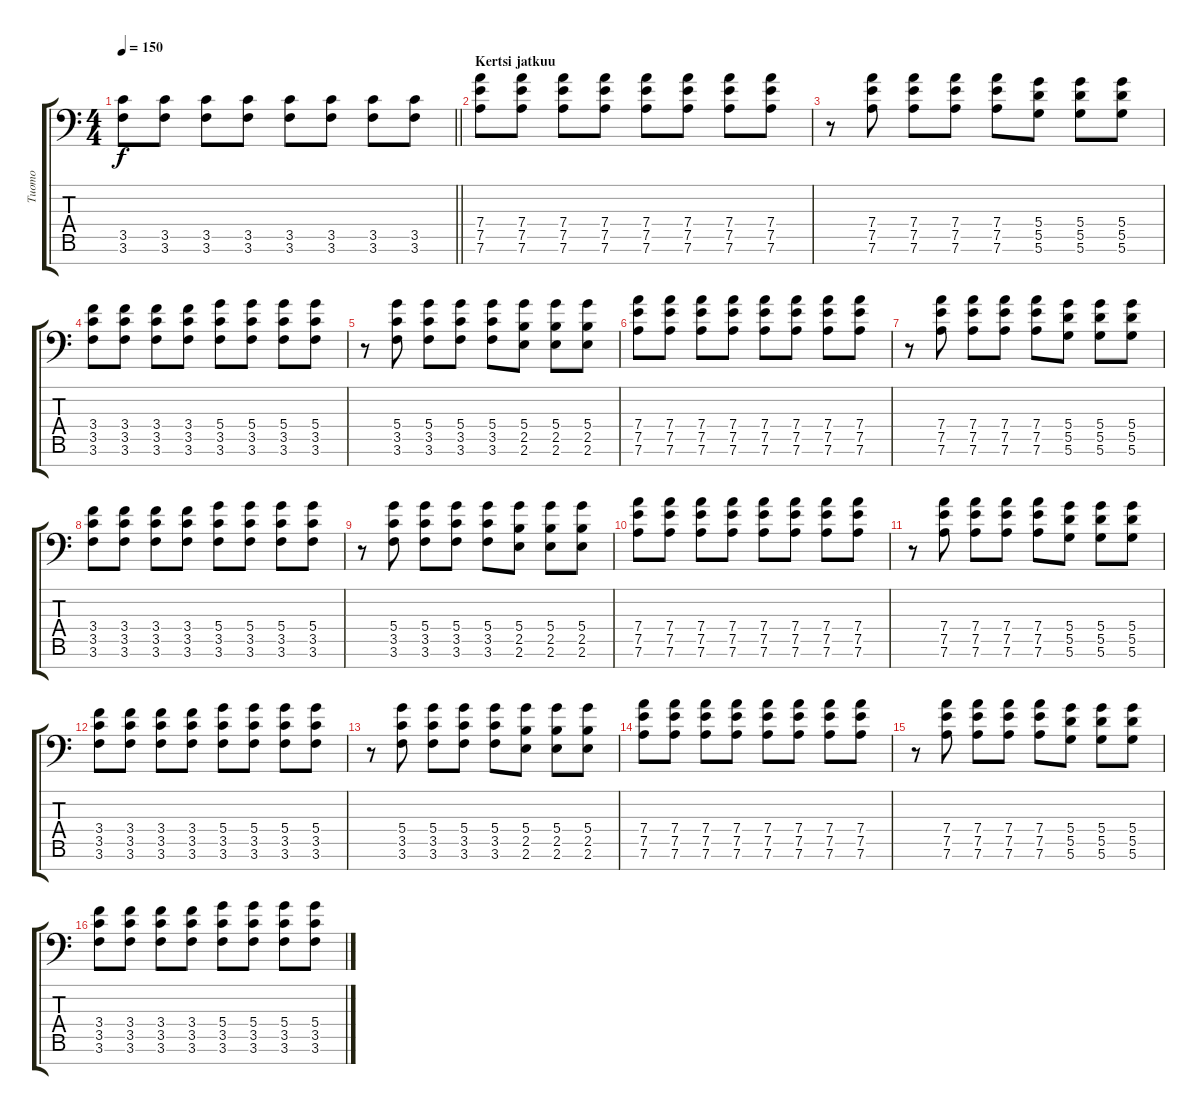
\track ("Tuomo" "Tuomo") {instrument distortionguitar}
\staff {score tabs}
\tuning (E4 B3 G3 D3 A2 D2 A1) {hide}
\ts (4 4)
\tempo 150
\clef f4
\barLineRight lightlight
\ks c
(3.5 3.6).8{dy f} (3.5 3.6).8 (3.5 3.6).8 (3.5 3.6).8 (3.5 3.6).8 (3.5 3.6).8 (3.5 3.6).8 (3.5 3.6).8 |
\section ("" "Kertsi jatkuu")
(7.4 7.5 7.6).8 (7.4 7.5 7.6).8 (7.4 7.5 7.6).8 (7.4 7.5 7.6).8 (7.4 7.5 7.6).8 (7.4 7.5 7.6).8 (7.4 7.5 7.6).8 (7.4 7.5 7.6).8 |
r.8 (7.4 7.5 7.6).8 (7.4 7.5 7.6).8 (7.4 7.5 7.6).8 (7.4 7.5 7.6).8 (5.4 5.5 5.6).8 (5.4 5.5 5.6).8 (5.4 5.5 5.6).8 |
(3.4 3.5 3.6).8 (3.4 3.5 3.6).8 (3.4 3.5 3.6).8 (3.4 3.5 3.6).8 (5.4 3.5 3.6).8 (5.4 3.5 3.6).8 (5.4 3.5 3.6).8 (5.4 3.5 3.6).8 |
r.8 (5.4 3.5 3.6).8 (5.4 3.5 3.6).8 (5.4 3.5 3.6).8 (5.4 3.5 3.6).8 (5.4 2.5 2.6).8 (5.4 2.5 2.6).8 (5.4 2.5 2.6).8 |
(7.4 7.5 7.6).8 (7.4 7.5 7.6).8 (7.4 7.5 7.6).8 (7.4 7.5 7.6).8 (7.4 7.5 7.6).8 (7.4 7.5 7.6).8 (7.4 7.5 7.6).8 (7.4 7.5 7.6).8 |
r.8 (7.4 7.5 7.6).8 (7.4 7.5 7.6).8 (7.4 7.5 7.6).8 (7.4 7.5 7.6).8 (5.4 5.5 5.6).8 (5.4 5.5 5.6).8 (5.4 5.5 5.6).8 |
(3.4 3.5 3.6).8 (3.4 3.5 3.6).8 (3.4 3.5 3.6).8 (3.4 3.5 3.6).8 (5.4 3.5 3.6).8 (5.4 3.5 3.6).8 (5.4 3.5 3.6).8 (5.4 3.5 3.6).8 |
r.8 (5.4 3.5 3.6).8 (5.4 3.5 3.6).8 (5.4 3.5 3.6).8 (5.4 3.5 3.6).8 (5.4 2.5 2.6).8 (5.4 2.5 2.6).8 (5.4 2.5 2.6).8 |
(7.4 7.5 7.6).8 (7.4 7.5 7.6).8 (7.4 7.5 7.6).8 (7.4 7.5 7.6).8 (7.4 7.5 7.6).8 (7.4 7.5 7.6).8 (7.4 7.5 7.6).8 (7.4 7.5 7.6).8 |
r.8 (7.4 7.5 7.6).8 (7.4 7.5 7.6).8 (7.4 7.5 7.6).8 (7.4 7.5 7.6).8 (5.4 5.5 5.6).8 (5.4 5.5 5.6).8 (5.4 5.5 5.6).8 |
(3.4 3.5 3.6).8 (3.4 3.5 3.6).8 (3.4 3.5 3.6).8 (3.4 3.5 3.6).8 (5.4 3.5 3.6).8 (5.4 3.5 3.6).8 (5.4 3.5 3.6).8 (5.4 3.5 3.6).8 |
r.8 (5.4 3.5 3.6).8 (5.4 3.5 3.6).8 (5.4 3.5 3.6).8 (5.4 3.5 3.6).8 (5.4 2.5 2.6).8 (5.4 2.5 2.6).8 (5.4 2.5 2.6).8 |
(7.4 7.5 7.6).8 (7.4 7.5 7.6).8 (7.4 7.5 7.6).8 (7.4 7.5 7.6).8 (7.4 7.5 7.6).8 (7.4 7.5 7.6).8 (7.4 7.5 7.6).8 (7.4 7.5 7.6).8 |
r.8 (7.4 7.5 7.6).8 (7.4 7.5 7.6).8 (7.4 7.5 7.6).8 (7.4 7.5 7.6).8 (5.4 5.5 5.6).8 (5.4 5.5 5.6).8 (5.4 5.5 5.6).8 |
(3.4 3.5 3.6).8 (3.4 3.5 3.6).8 (3.4 3.5 3.6).8 (3.4 3.5 3.6).8 (5.4 3.5 3.6).8 (5.4 3.5 3.6).8 (5.4 3.5 3.6).8 (5.4 3.5 3.6).8
